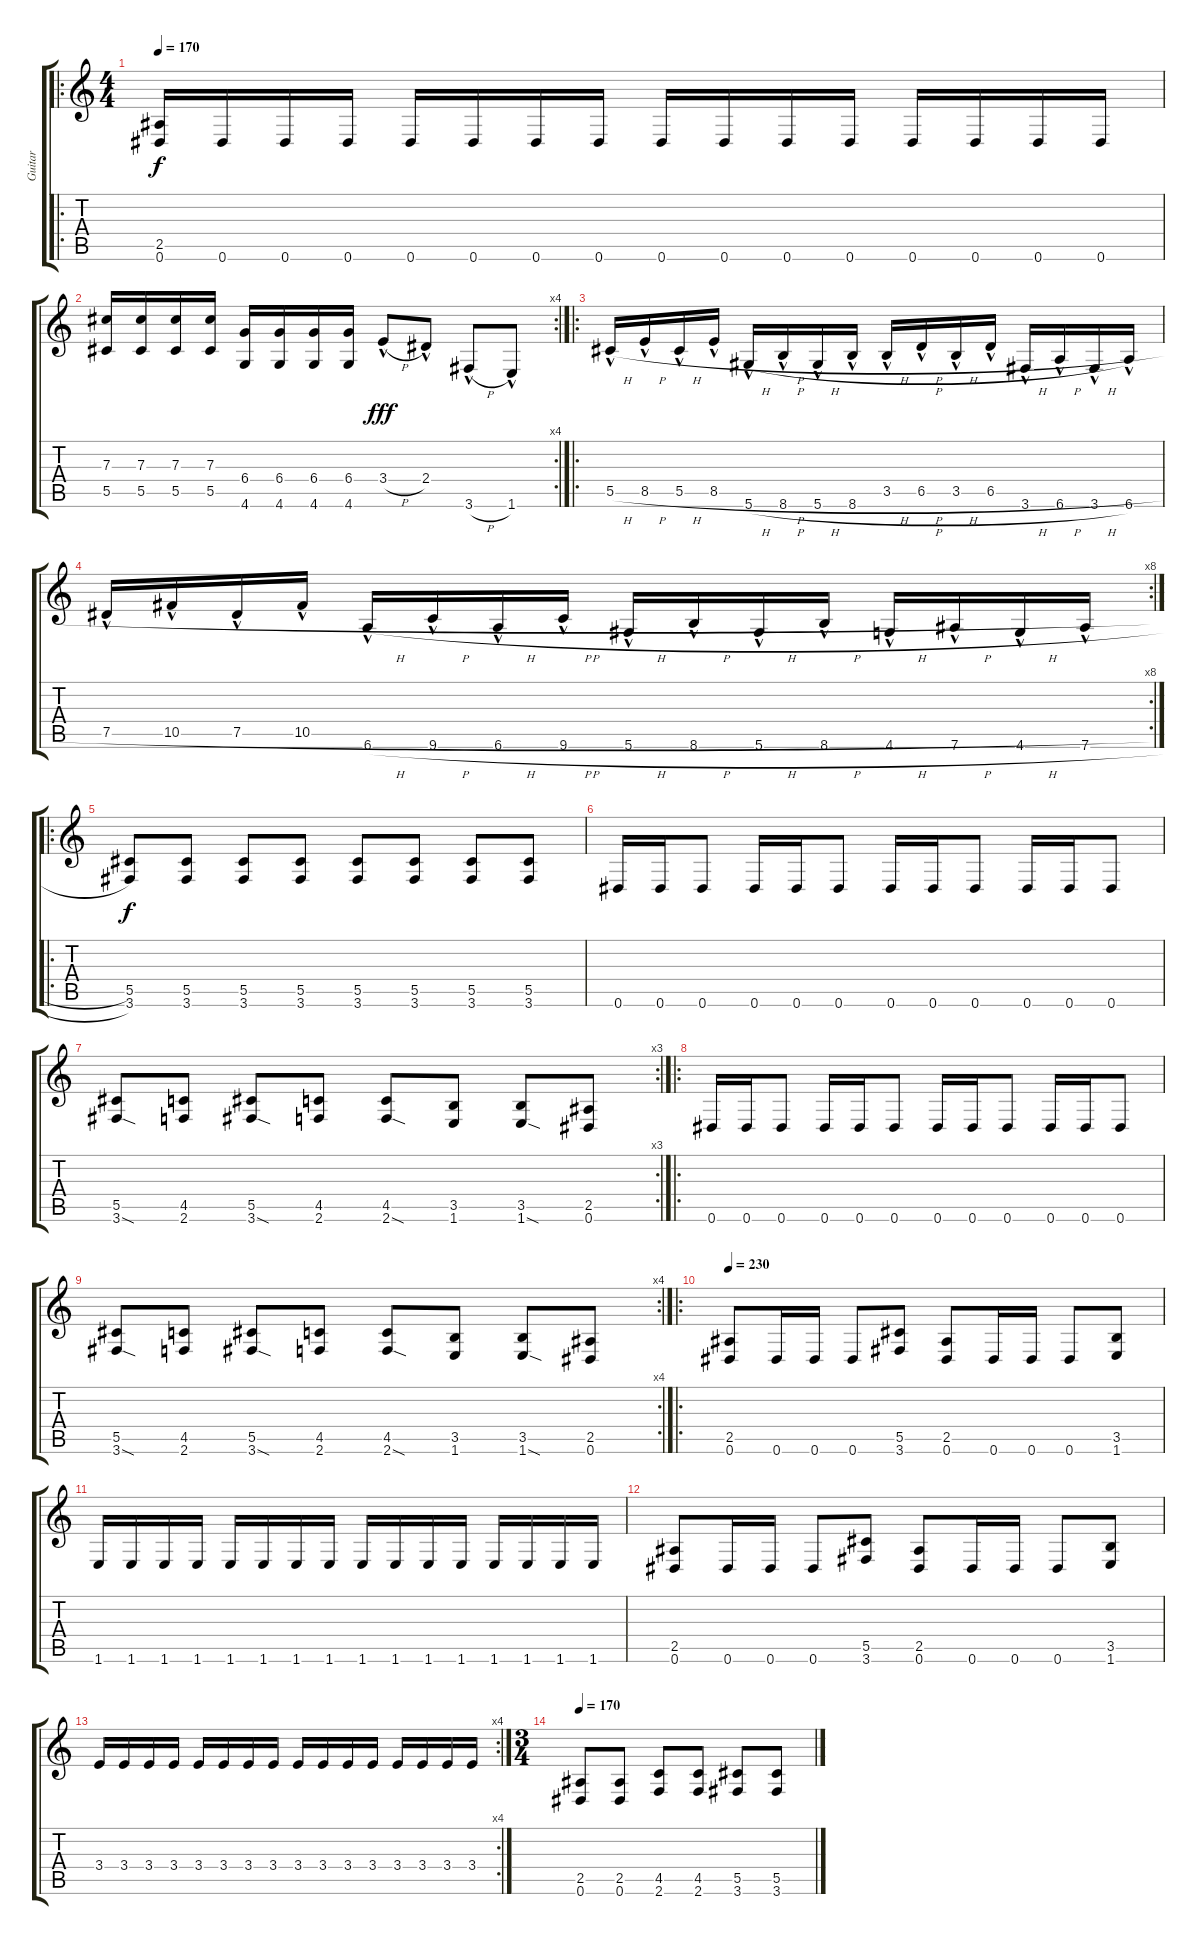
\track ("Guitar" "Guitar") {instrument distortionguitar}
\staff {score tabs}
\tuning (Eb4 Bb3 Gb3 Db3 Ab2 Eb2) {hide}
\ro
\ts (4 4)
\tempo 170
\clef g2
\ks c
(2.5 0.6).16{dy f} 0.6.16 0.6.16 0.6.16 0.6.16 0.6.16 0.6.16 0.6.16 0.6.16 0.6.16 0.6.16 0.6.16 0.6.16 0.6.16 0.6.16 0.6.16 |
\rc 4
(7.3 5.5).16 (7.3 5.5).16 (7.3 5.5).16 (7.3 5.5).16 (6.4 4.6).16 (6.4 4.6).16 (6.4 4.6).16 (6.4 4.6).16 3.4{h hac}.8{dy fff} 2.4{hac}.8 3.6{h hac}.8 1.6{hac}.8 |
\ro
5.5{h hac}.16 8.5{h hac}.16 5.5{h hac}.16 8.5{h hac}.16 5.6{h hac}.16 8.6{h hac}.16 5.6{h hac}.16 8.6{h hac}.16 3.5{h hac}.16 6.5{h hac}.16 3.5{h hac}.16 6.5{h hac}.16 3.6{h hac}.16 6.6{h hac}.16 3.6{h hac}.16 6.6{hac}.16 |
\rc 8
7.5{h hac}.16 10.5{h hac}.16 7.5{h hac}.16 10.5{h hac}.16 6.6{h hac}.16 9.6{h hac}.16 6.6{h hac}.16 9.6{h hac}.16 5.6{h hac}.16 8.6{h hac}.16 5.6{h hac}.16 8.6{h hac}.16 4.6{h hac}.16 7.6{h hac}.16 4.6{h hac}.16 7.6{h hac}.16 |
\ro
(5.5 3.6).8{dy f} (5.5 3.6).8 (5.5 3.6).8 (5.5 3.6).8 (5.5 3.6).8 (5.5 3.6).8 (5.5 3.6).8 (5.5 3.6).8 |
0.6.16 0.6.16 0.6.8 0.6.16 0.6.16 0.6.8 0.6.16 0.6.16 0.6.8 0.6.16 0.6.16 0.6.8 |
\rc 3
(5.5 3.6{sod}).8 (4.5 2.6).8 (5.5 3.6{sod}).8 (4.5 2.6).8 (4.5 2.6{sod}).8 (3.5 1.6).8 (3.5 1.6{sod}).8 (2.5 0.6).8 |
\ro
0.6.16 0.6.16 0.6.8 0.6.16 0.6.16 0.6.8 0.6.16 0.6.16 0.6.8 0.6.16 0.6.16 0.6.8 |
\rc 4
(5.5 3.6{sod}).8 (4.5 2.6).8 (5.5 3.6{sod}).8 (4.5 2.6).8 (4.5 2.6{sod}).8 (3.5 1.6).8 (3.5 1.6{sod}).8 (2.5 0.6).8 |
\ro
\tempo 230
(2.5 0.6).8 0.6.16 0.6.16 0.6.8 (5.5 3.6).8 (2.5 0.6).8 0.6.16 0.6.16 0.6.8 (3.5 1.6).8 |
1.6.16 1.6.16 1.6.16 1.6.16 1.6.16 1.6.16 1.6.16 1.6.16 1.6.16 1.6.16 1.6.16 1.6.16 1.6.16 1.6.16 1.6.16 1.6.16 |
(2.5 0.6).8 0.6.16 0.6.16 0.6.8 (5.5 3.6).8 (2.5 0.6).8 0.6.16 0.6.16 0.6.8 (3.5 1.6).8 |
\rc 4
3.4.16 3.4.16 3.4.16 3.4.16 3.4.16 3.4.16 3.4.16 3.4.16 3.4.16 3.4.16 3.4.16 3.4.16 3.4.16 3.4.16 3.4.16 3.4.16 |
\ts (3 4)
\tempo 170
(2.5 0.6).8 (2.5 0.6).8 (4.5 2.6).8 (4.5 2.6).8 (5.5 3.6).8 (5.5 3.6).8
